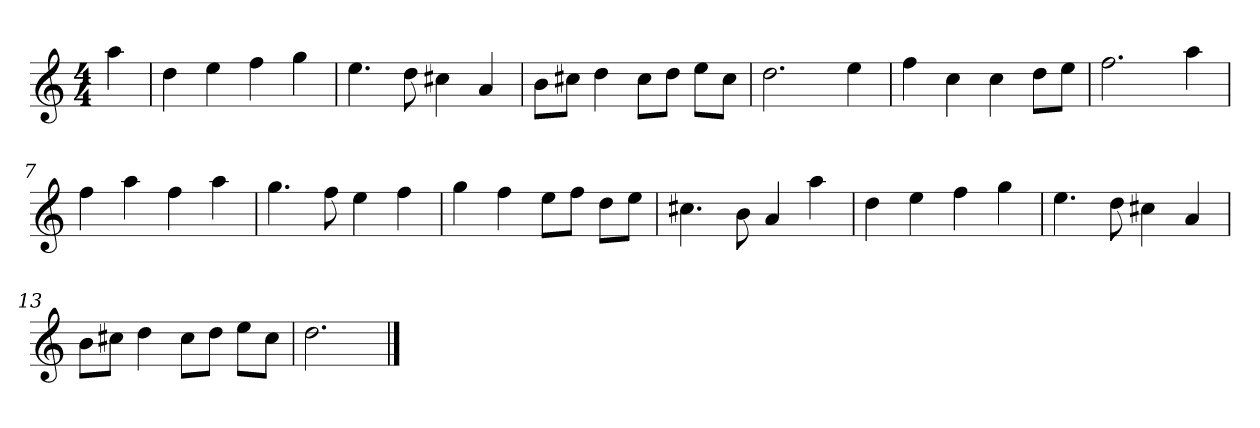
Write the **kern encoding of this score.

**kern
*part1
*staff1
*k[]
*M4/4
*MM120
=
4aa
=1
4dd
4ee
4ff
4gg
=2
4.ee
8dd
4cc#X
4a
=3
8bL
8cc#XJ
4dd
8cc#L
8ddJ
8eeL
8cc#J
=4
2.dd
4ee
=5
4ff
4cc
4cc
8ddL
8eeJ
=6
2.ff
4aa
=7
4ff
4aa
4ff
4aa
=8
4.gg
8ff
4ee
4ff
=9
4gg
4ff
8eeL
8ffJ
8ddL
8eeJ
=10
4.cc#X
8b
4a
4aa
=11
4dd
4ee
4ff
4gg
=12
4.ee
8dd
4cc#X
4a
=13
8bL
8cc#XJ
4dd
8cc#L
8ddJ
8eeL
8cc#J
=14
2.dd
==
*-
